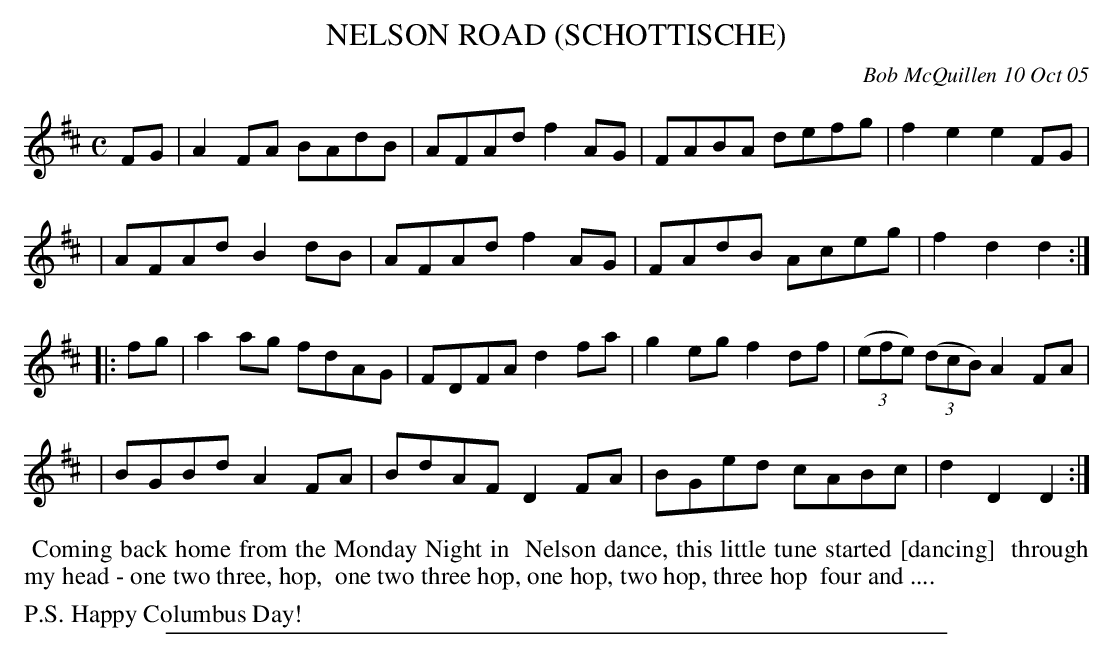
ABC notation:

X:1
T: NELSON ROAD (SCHOTTISCHE)
C: Bob McQuillen 10 Oct 05
M: C
L: 1/8
K: D
FG \
| A2FA BAdB | AFAd f2AG | FABA defg | f2e2 e2FG |
| AFAd B2dB | AFAd f2AG | FAdB Aceg | f2d2 d2 :|
|: fg \
| a2ag fdAG | FDFA d2fa | g2eg f2df | (3(efe) (3(dcB) A2FA |
| BGBd A2FA | BdAF D2FA | BGed cABc | d2D2 D2 :|
